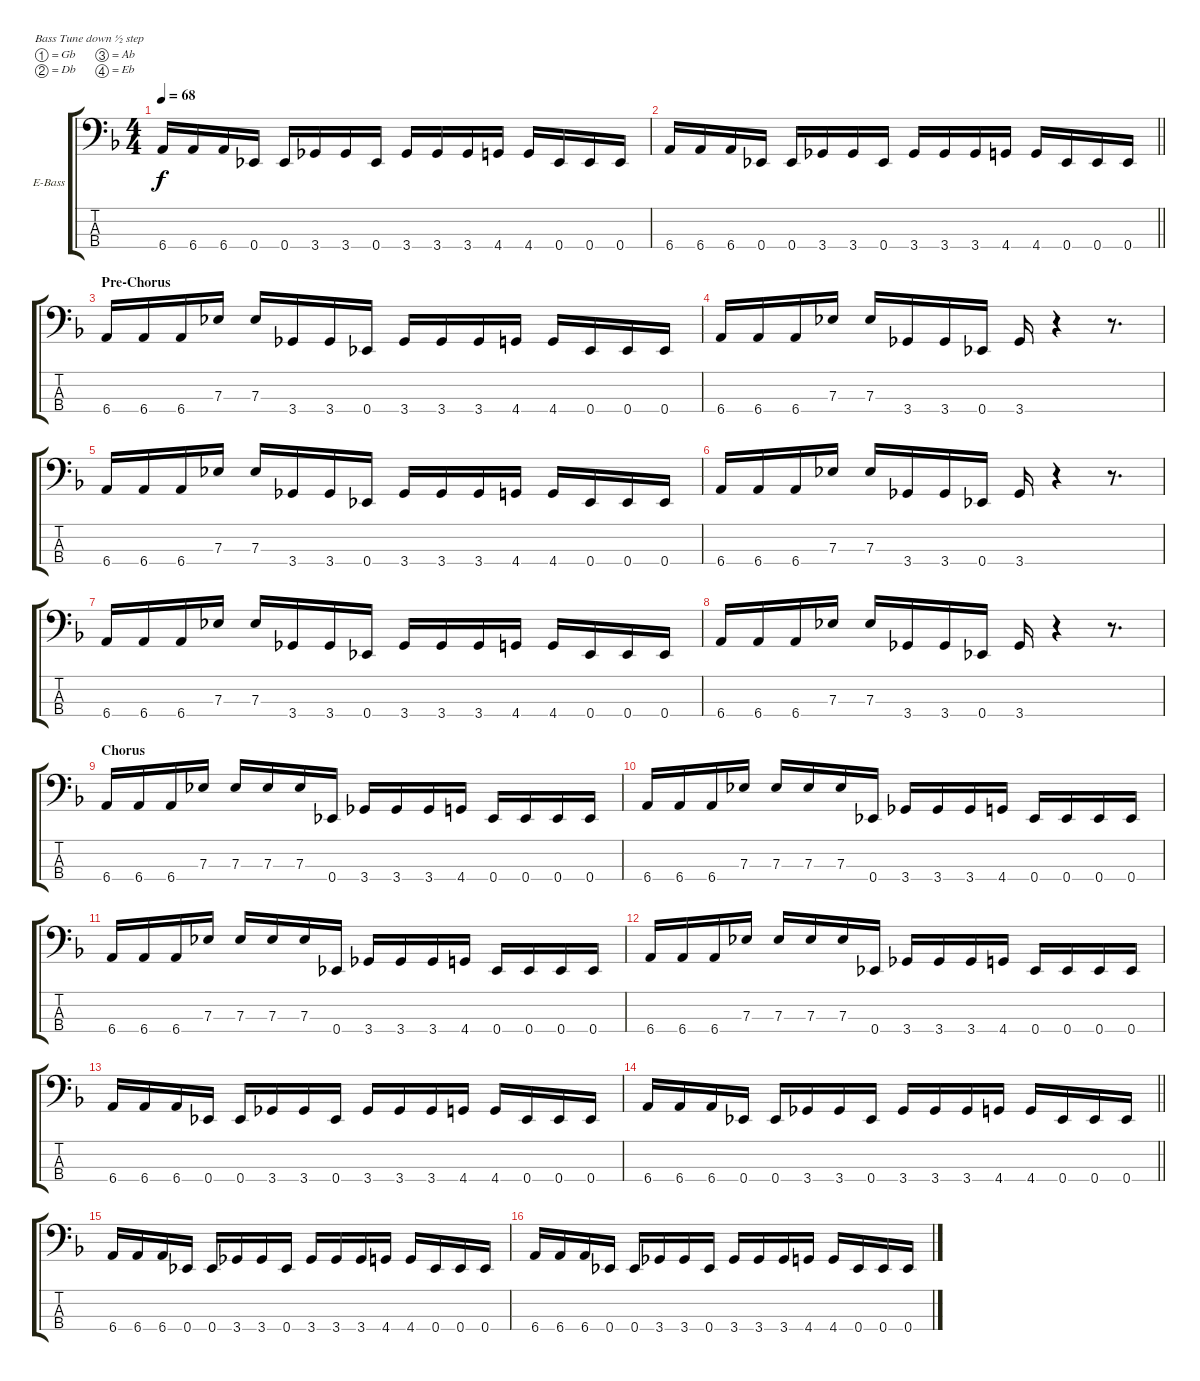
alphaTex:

\defaultSystemsLayout 4
\bracketExtendMode groupsimilarinstruments
\firstSystemTrackNameOrientation horizontal
\otherSystemsTrackNameOrientation horizontal
\track ("Electric Bass" "E-Bass") {instrument electricbassfinger}
\staff {score tabs}
\tuning (Gb2 Db2 Ab1 Eb1)
\ts (4 4)
\tempo 68
\clef f4
\scale
1.05422
\ks f
6.4.16{dy f} 6.4.16 6.4.16 0.4.16 0.4.16 3.4.16 3.4.16 0.4.16 3.4.16 3.4.16 3.4.16 4.4.16 4.4.16 0.4.16 0.4.16 0.4.16 |
\scale
0.945776
\barLineRight lightlight
6.4.16 6.4.16 6.4.16 0.4.16 0.4.16 3.4.16 3.4.16 0.4.16 3.4.16 3.4.16 3.4.16 4.4.16 4.4.16 0.4.16 0.4.16 0.4.16 |
\section ("" "Pre-Chorus")
\scale
1.05422 6.4.16 6.4.16 6.4.16 7.3.16 7.3.16 3.4.16 3.4.16 0.4.16 3.4.16 3.4.16 3.4.16 4.4.16 4.4.16 0.4.16 0.4.16 0.4.16 |
\scale
0.945776 6.4.16 6.4.16 6.4.16 7.3.16 7.3.16 3.4.16 3.4.16 0.4.16 3.4.16 r.4 r.8{d} |
\scale
1.05422 6.4.16 6.4.16 6.4.16 7.3.16 7.3.16 3.4.16 3.4.16 0.4.16 3.4.16 3.4.16 3.4.16 4.4.16 4.4.16 0.4.16 0.4.16 0.4.16 |
\scale
0.945776 6.4.16 6.4.16 6.4.16 7.3.16 7.3.16 3.4.16 3.4.16 0.4.16 3.4.16 r.4 r.8{d} |
\scale
1.05422 6.4.16 6.4.16 6.4.16 7.3.16 7.3.16 3.4.16 3.4.16 0.4.16 3.4.16 3.4.16 3.4.16 4.4.16 4.4.16 0.4.16 0.4.16 0.4.16 |
\scale
0.945776 6.4.16 6.4.16 6.4.16 7.3.16 7.3.16 3.4.16 3.4.16 0.4.16 3.4.16 r.4 r.8{d} |
\section ("" "Chorus")
\scale
1.05422 6.4.16 6.4.16 6.4.16 7.3.16 7.3.16 7.3.16 7.3.16 0.4.16 3.4.16 3.4.16 3.4.16 4.4.16 0.4.16 0.4.16 0.4.16 0.4.16 |
\scale
0.945776 6.4.16 6.4.16 6.4.16 7.3.16 7.3.16 7.3.16 7.3.16 0.4.16 3.4.16 3.4.16 3.4.16 4.4.16 0.4.16 0.4.16 0.4.16 0.4.16 |
\scale
1.05422 6.4.16 6.4.16 6.4.16 7.3.16 7.3.16 7.3.16 7.3.16 0.4.16 3.4.16 3.4.16 3.4.16 4.4.16 0.4.16 0.4.16 0.4.16 0.4.16 |
\scale
0.945776 6.4.16 6.4.16 6.4.16 7.3.16 7.3.16 7.3.16 7.3.16 0.4.16 3.4.16 3.4.16 3.4.16 4.4.16 0.4.16 0.4.16 0.4.16 0.4.16 |
\scale
1.05422 6.4.16 6.4.16 6.4.16 0.4.16 0.4.16 3.4.16 3.4.16 0.4.16 3.4.16 3.4.16 3.4.16 4.4.16 4.4.16 0.4.16 0.4.16 0.4.16 |
\scale
0.945776
\barLineRight lightlight
6.4.16 6.4.16 6.4.16 0.4.16 0.4.16 3.4.16 3.4.16 0.4.16 3.4.16 3.4.16 3.4.16 4.4.16 4.4.16 0.4.16 0.4.16 0.4.16 |
\scale
1.05422 6.4.16 6.4.16 6.4.16 0.4.16 0.4.16 3.4.16 3.4.16 0.4.16 3.4.16 3.4.16 3.4.16 4.4.16 4.4.16 0.4.16 0.4.16 0.4.16 |
\scale
0.945776 6.4.16 6.4.16 6.4.16 0.4.16 0.4.16 3.4.16 3.4.16 0.4.16 3.4.16 3.4.16 3.4.16 4.4.16 4.4.16 0.4.16 0.4.16 0.4.16
